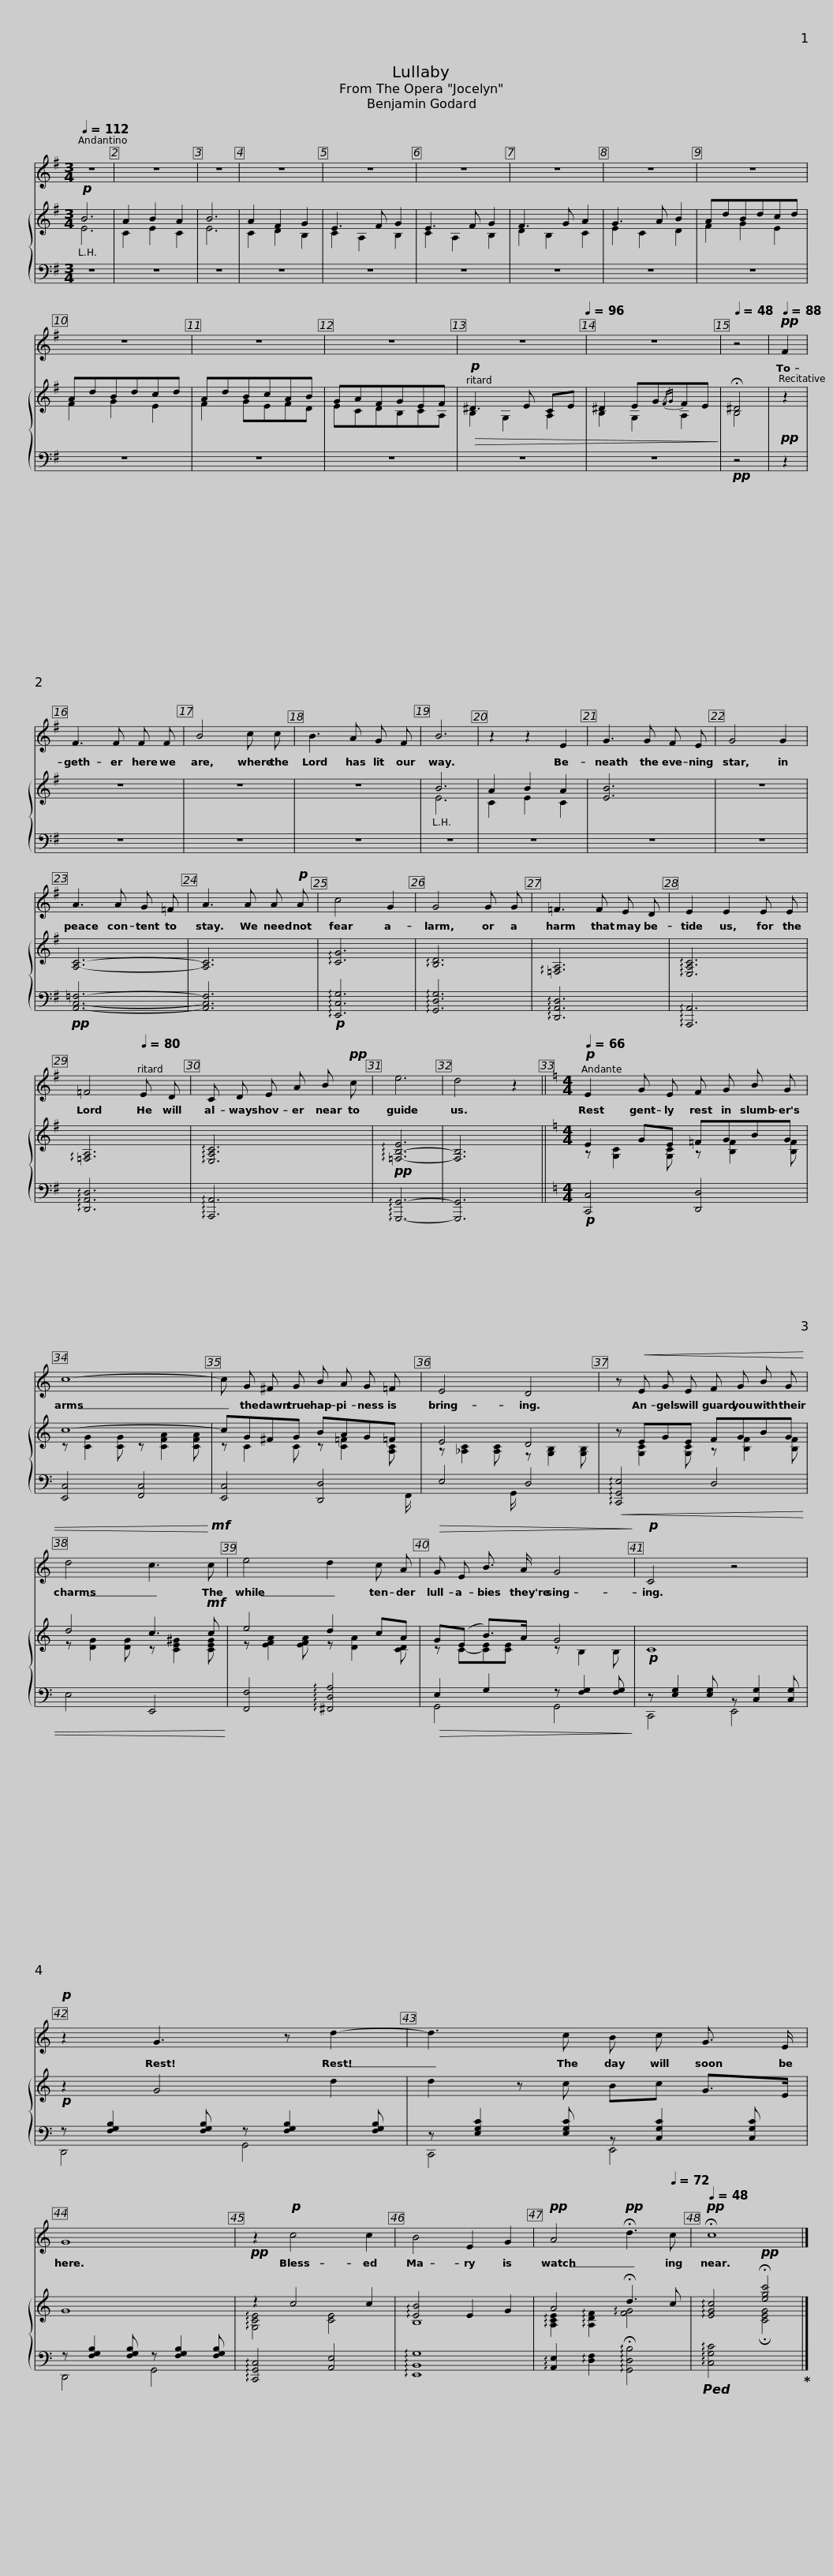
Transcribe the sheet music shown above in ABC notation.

X:1
%%score 1 { ( 2 3 ) | ( 4 5 ) }
L:1/8
Q:1/4=112
M:3/4
I:linebreak $
K:G
V:1 treble
V:2 treble
V:3 treble
V:4 bass
V:5 bass
V:1
 z6 | z6 | z6 | z6 | z6 | %5
 z6 | z6 | z6 |$ z6 | z6 | %10
 z6 | z6 | z6[Q:1/4=96] | z6 |[Q:1/4=48] z4 |$ %15
[Q:1/4=88]!pp! F2 | F3 F F F | B4 c c | B3 A G F | B6 | %20
 z2 z2 E2 | G3 G F E |$ G4 G2 | A3 A G =F | A3 A A!p! A | %25
 c4 G2 | G4 G G |$ =F3 F E D | E2 E2 E E | =F4[Q:1/4=80] E D | %30
 C D E A B!pp! c | e6 | d4 z2 ||$[K:C][M:4/4]!p![Q:1/4=66] E2 G E F G B G | c8- | %35
 c G ^F G B A G =F |$ E4 D4 | z!<(! E G E F G B G | d4 c3!<)!!mf! c | e4 d2 c A |$ %40
!>(! G E B3/2 A/ G4!>)! |!p! C4 z4 |!p! z2 G3 z d2- | d3 c B c G3/2 E/ |$ G8 | %45
 z2!p! c4 c2 | B4 E2 G2 |!pp! A4[Q:1/4=48]!pp! !fermata!d3[Q:1/4=72] c |[Q:1/4=48]!pp! !fermata!c8 |] %49
V:2
!p! B6 | A2 B2 A2 | B6 | A2 F2 G2 | E3 F G2 | %5
 E3 F G2 | F3 G A2 | G3 A B2 |$ AdBdcd | AdBdcd | %10
 AdBcAB | GAFGEF |!p!!>(! ^D3 E CE | ^D2 EG{/FG}FE!>)! | !fermata!^D4 |$ %15
!pp! z2 | z6 | z6 | z6 | B6 | %20
 A2 B2 A2 | [EB]6 |$ z6 | [A,C]6- | [A,C]6 | %25
 !arpeggio![CG]6 | !arpeggio![B,D]6 |$ !arpeggio![=F,A,]6 | !arpeggio![E,A,C]6 | !arpeggio![=F,A,]6 | %30
 !arpeggio![E,A,C]6 |!pp! !arpeggio![=F,-B,-E]6 | [F,B,]6 ||$[K:C][M:4/4] E2 GE =FGBG | c8- | %35
 cG^FG BAG=F |$ E4 D4 | z EGE FGBG | d4 c3!mf! c | e4 d2 cA |$ %40
 G(E B>)A G4 |!p! C8 |!p! z2 G4 d2 | d2 z c Bc G>E |$ G8 | %45
!pp! z2 c4 c2 | !arpeggio![EB]4 E2 G2 | A4 !fermata!d3 c | !arpeggio![EGc]4!pp! !fermata![egc']4 |] %49
V:3
 E6 | C2 E2 C2 | E6 | C2 D2 B,2 | C2 A,2 B,2 | %5
 C2 A,2 B,2 | D2 B,2 C2 | E2 C2 D2 |$ F2 G2 E2 | F2 G2 E2 | %10
 F2 GEFD | ECDB,CA, | B,2 G,2 A,2 | B,2 G,2 A,2 | B,4 |$ %15
 x2 | x6 | x6 | x6 | E6 | %20
 C2 E2 C2 | x6 |$ x6 | x6 | x6 | %25
 x6 | x6 |$ x6 | x6 | x6 | %30
 x6 | x6 | x6 ||$[K:C][M:4/4] z [G,C]2 [G,C] z [B,F]2 [B,F] | z [CG]2 [CG] z [CFA]2 [CFA] | %35
 z C2 C z [C=F]2 [A,C] |$ z [_A,C]2 [A,C] z [G,B,]2 [G,B,] | z [G,C]2 [G,C] z [B,F]2 [B,F] | z [DG]2 [DG] z [CE^G]2 [CEG] | z [EFA]2 [EFA] z [DA]2 [CD] |$ %40
 z C-[CE][CE] z B,2 B, | x8 | x8 | x8 |$ x8 | %45
 !arpeggio![G,CE]4 [CE]4 | B,8 | !arpeggio![A,CE]2 !arpeggio![A,DF]2 !arpeggio![FG]4 | x4 !fermata![CEG]4 |] %49
V:4
 z6 | z6 | z6 | z6 | z6 | %5
 z6 | z6 | z6 |$ z6 | z6 | %10
 z6 | z6 | z6 | z6 |!pp! z4 |$ %15
 z2 | z6 | z6 | z6 | z6 | %20
 z6 | z6 |$ z6 |!pp! [A,,C,=F,]6- | [A,,C,F,]6 | %25
!p! !arpeggio![E,,C,G,]6 | !arpeggio![G,,D,G,]6 |$ !arpeggio![D,,A,,D,]6 | !arpeggio![A,,,A,,]6 | !arpeggio![D,,A,,D,]6 | %30
 !arpeggio![A,,,A,,]6 | !arpeggio![G,,,G,,]6- | [G,,,G,,]6 ||$[K:C][M:4/4]!p! [C,,C,]4 [D,,D,]4 | [E,,C,]4 [F,,C,]4 | %35
 [E,,C,]4 [D,,D,]4 |$ E,4 D,4 |!<(! !arpeggio![C,,G,,E,]4 D,4 | E,4 E,,4!<)! | [F,,F,]4 !arpeggio![^F,,D,A,]4 |$ %40
!>(! E,2 G,2 z [F,G,]2 [F,G,]!>)! | z [E,G,]2 [E,G,] z [C,G,]2 [C,G,] | z [F,G,B,]2 [F,G,B,] z [F,G,B,]2 [F,G,B,] | z [E,G,C]2 [E,G,C] z [C,G,C]2 [C,G,C] |$ z [F,G,B,]2 [F,G,B,] z [F,G,B,]2 [F,G,B,] | %45
 !arpeggio![C,,G,,C,]4 [A,,E,]4 | !arpeggio![E,,B,,G,]8 | !arpeggio![A,,E,]2 !arpeggio![D,F,]2 !arpeggio!!fermata![G,,D,B,]4 |!ped! !arpeggio![C,G,C]4 x4!ped-up! |] %49
V:5
 x6 | x6 | x6 | x6 | x6 | %5
 x6 | x6 | x6 |$ x6 | x6 | %10
 x6 | x6 | x6 | x6 | x4 |$ %15
 x2 | x6 | x6 | x6 | x6 | %20
 x6 | x6 |$ x6 | x6 | x6 | %25
 x6 | x6 |$ x6 | x6 | x6 | %30
 x6 | x6 | x6 ||$[K:C][M:4/4] x8 | x8 | %35
 x15/2 F,,/ |$ x7/2 G,,/ x4 | x8 | x8 | x8 |$ %40
 G,,4 G,,4 | C,,4 E,,4 | D,,4 G,,4 | C,,4 E,,4 |$ D,,4 G,,4 | %45
 x8 | x8 | x8 | x8 |] %49
